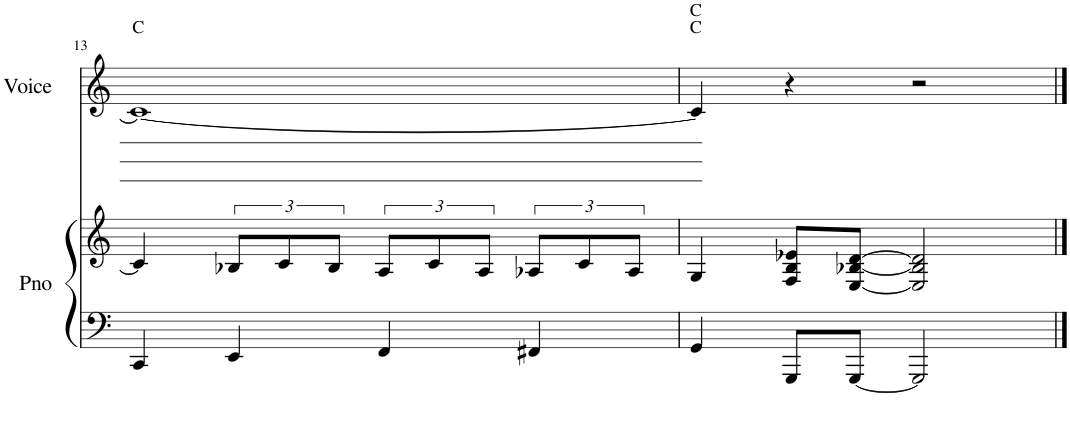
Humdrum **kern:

**kern	**kern	**kern
*part2	*part2	*part1
*staff3	*staff2	*staff1
*I"P2	*	*I"Voice
*	*	*I'Voice
!!LO:PB:g=z
*clefF4	*clefG2	*clefG2
*k[]	*k[]	*k[]
*M4/4	*M4/4	*M4/4
*met(c)	*met(c)	*met(c)
=13	=13	=13
!	!	!LO:TX:a:t=C
4CC/	4c/]	1c_
4EE/	12B-X/L	.
.	12c/	.
.	12B-/J	.
4FF/	12A/L	.
.	12c/	.
.	12A/J	.
4FF#X/	12A-X/L	.
.	12c/	.
.	12A-/J	.
=14	=14	=14
!	!	!LO:TX:a:t=C
!	!	!LO:TX:a:t=C
4GG/	4G/	4c/]
8GGG/L	8F/ 8B/ 8e-X/L	4r
[8GGG/J	[8E/ [8B-X/ [8d/J	.
2GGG/]	2E/] 2B-/] 2d/]	2r
==	==	==
*-	*-	*-
